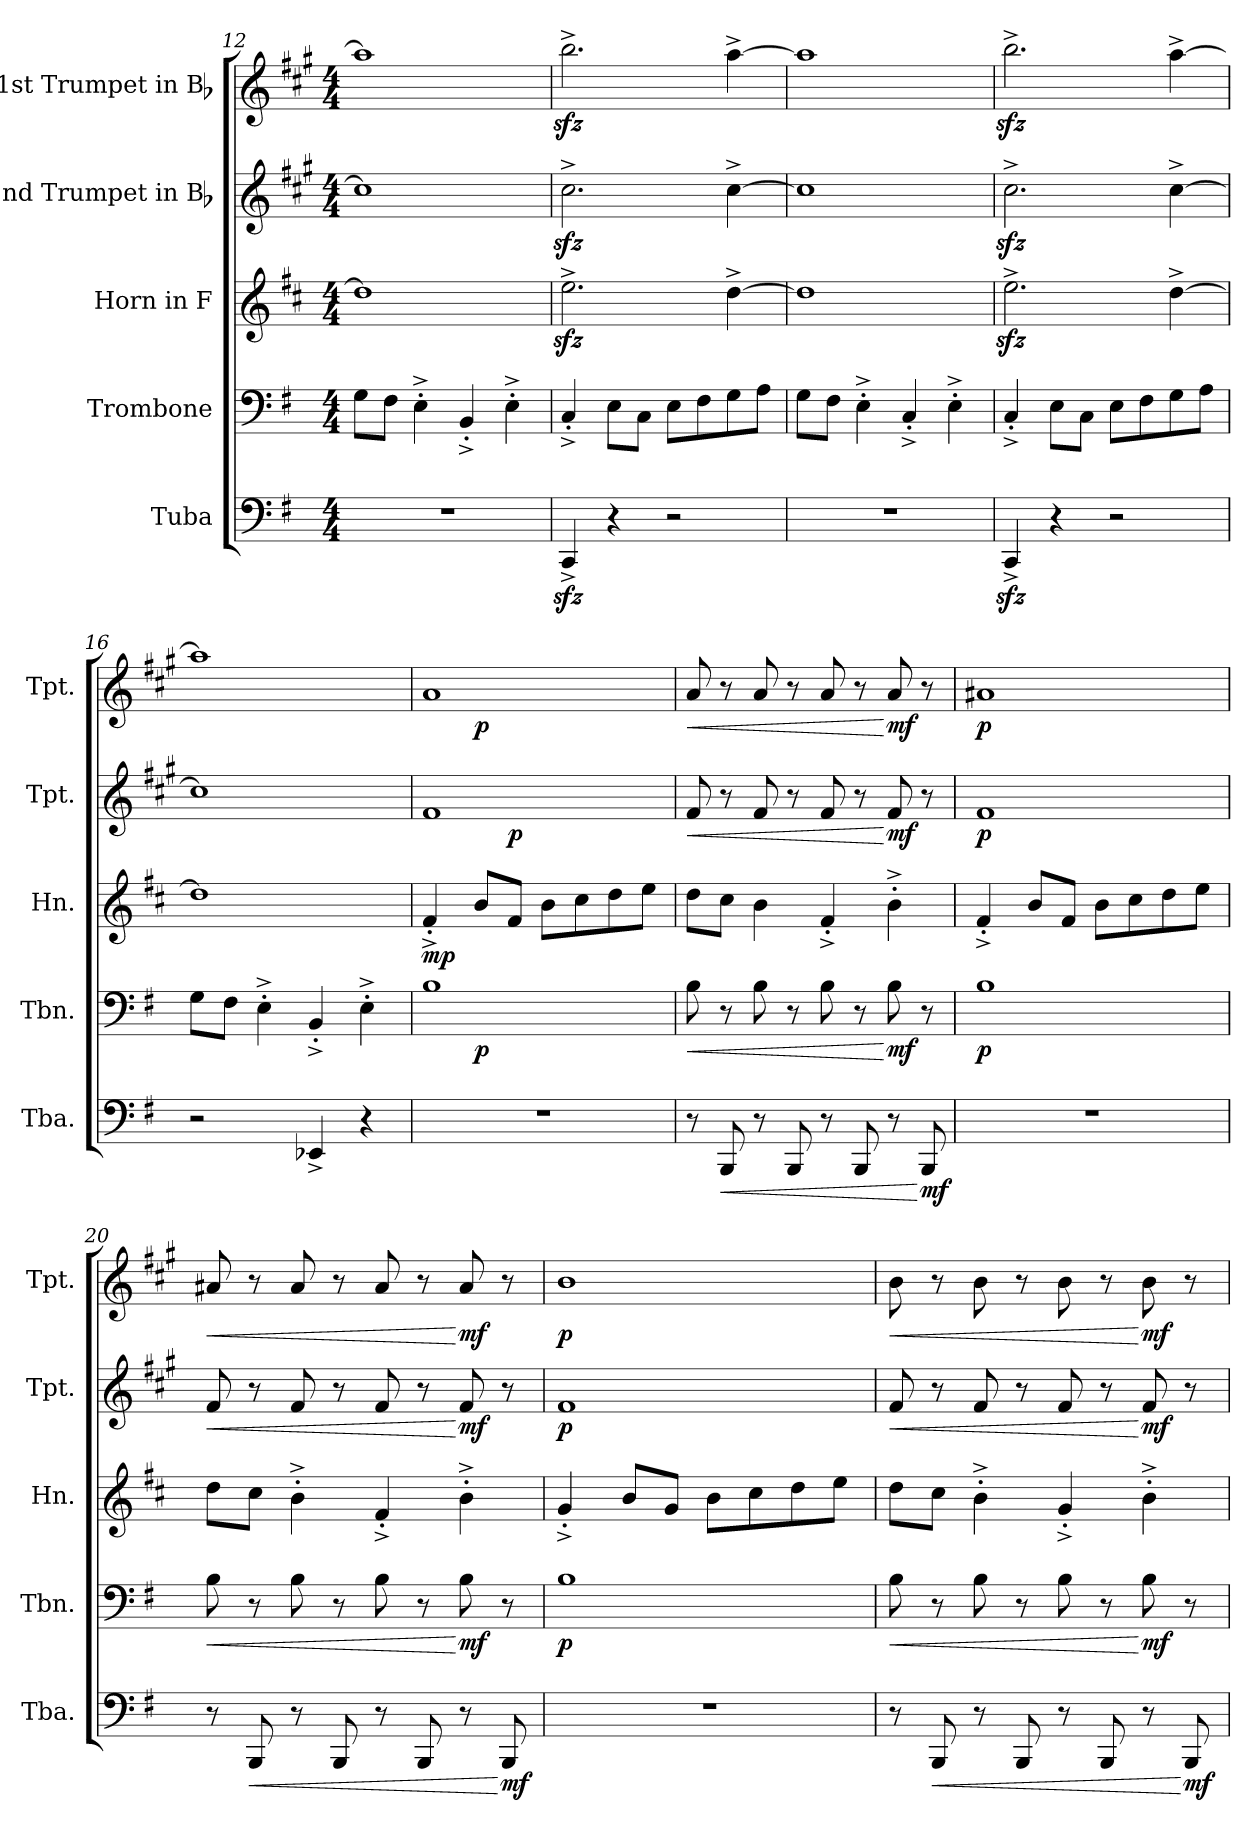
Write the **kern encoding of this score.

**kern	**dynam	**kern	**dynam	**kern	**dynam	**kern	**dynam	**kern	**dynam
*part5	*part5	*part4	*part4	*part3	*part3	*part2	*part2	*part1	*part1
*staff5	*staff5	*staff4	*staff4	*staff3	*staff3	*staff2	*staff2	*staff1	*staff1
*I"Tuba	*	*I"Trombone	*	*I"Horn in F	*	*I"2nd Trumpet in Bb	*	*I"1st Trumpet in Bb	*
*I'Tba.	*	*I'Tbn.	*	*I'Hn.	*	*I'Tpt.	*	*I'Tpt.	*
*clefF4	*	*clefF4	*	*clefG2	*	*clefG2	*	*clefG2	*
*	*	*	*	*ITrd4c7	*	*ITrd1c2	*	*ITrd1c2	*
*k[f#]	*	*k[f#]	*	*k[f#]	*	*k[f#]	*	*k[f#]	*
*G:	*	*G:	*	*G:	*	*G:	*	*G:	*
*M4/4	*	*M4/4	*	*M4/4	*	*M4/4	*	*M4/4	*
=12	=12	=12	=12	=12	=12	=12	=12	=12	=12
1r	.	8G\L	.	1g]	.	1b]	.	1gg]	.
.	.	8F#\J	.	.	.	.	.	.	.
.	.	4E'^\	.	.	.	.	.	.	.
.	.	4BB'^/	.	.	.	.	.	.	.
.	.	4E'^\	.	.	.	.	.	.	.
=13	=13	=13	=13	=13	=13	=13	=13	=13	=13
4CCzz<^/	.	4C'^/	.	2.azz<^\	.	2.bzz<^\	.	2.aazz<^\	.
4r	.	8E\L	.	.	.	.	.	.	.
.	.	8C\J	.	.	.	.	.	.	.
2r	.	8E\L	.	.	.	.	.	.	.
.	.	8F#\	.	.	.	.	.	.	.
.	.	8G\	.	[4g^\	.	[4b^\	.	[4gg^\	.
.	.	8A\J	.	.	.	.	.	.	.
=14	=14	=14	=14	=14	=14	=14	=14	=14	=14
1r	.	8G\L	.	1g]	.	1b]	.	1gg]	.
.	.	8F#\J	.	.	.	.	.	.	.
.	.	4E'^\	.	.	.	.	.	.	.
.	.	4C'^/	.	.	.	.	.	.	.
.	.	4E'^\	.	.	.	.	.	.	.
=15	=15	=15	=15	=15	=15	=15	=15	=15	=15
4CCzz<^/	.	4C'^/	.	2.azz<^\	.	2.bzz<^\	.	2.aazz<^\	.
4r	.	8E\L	.	.	.	.	.	.	.
.	.	8C\J	.	.	.	.	.	.	.
2r	.	8E\L	.	.	.	.	.	.	.
.	.	8F#\	.	.	.	.	.	.	.
.	.	8G\	.	[4g^\	.	[4b^\	.	[4gg^\	.
.	.	8A\J	.	.	.	.	.	.	.
=16	=16	=16	=16	=16	=16	=16	=16	=16	=16
2r	.	8G\L	.	1g]	.	1b]	.	1gg]	.
.	.	8F#\J	.	.	.	.	.	.	.
.	.	4E'^\	.	.	.	.	.	.	.
4EE-X^/	.	4BB'^/	.	.	.	.	.	.	.
4r	.	4E'^\	.	.	.	.	.	.	.
=17	=17	=17	=17	=17	=17	=17	=17	=17	=17
!	!	!	!	!	!	!	!	!LO:TX:a:i:t=subito	!
!	!	!	!	!	!	!LO:TX:a:i:t=subito	!	!	!
!	!	!LO:TX:a:i:t=subito	!	!	!	!	!	!	!
!	!	!	!	!	!LO:DY:b	!	!	!	!
*	*	*^	*	*	*	*^	*	*^	*
1r	.	1B	4ryy	.	4B'^/	mp	1e	4.ryy	.	1g	4ryy	.
!	!	!	!	!LO:DY:b	!	!	!	!	!	!	!	!LO:DY:b
.	.	.	2.ryy	p	8e/L	.	.	.	.	.	2.ryy	p
!	!	!	!	!	!	!	!	!	!LO:DY:b	!	!	!
.	.	.	.	.	8B/J	.	.	2ryy	p	.	.	.
.	.	.	.	.	8e\L	.	.	.	.	.	.	.
.	.	.	.	.	8f#\	.	.	.	.	.	.	.
.	.	.	.	.	8g\	.	.	.	.	.	.	.
.	.	.	.	.	8a\J	.	.	8ryy	.	.	.	.
!!LO:LB:g=z
=18	=18	=18	=18	=18	=18	=18	=18	=18	=18	=18	=18	=18
!	!	!	!	!LO:HP:b	!	!	!	!	!LO:HP:b	!	!	!LO:HP:b
*	*	*	*	*	*	*	*v	*v	*	*	*	*
*	*	*v	*v	*	*	*	*	*	*v	*v	*
8r	.	8B\	<	8g\L	.	8e/	<	8g/	<
!	!LO:HP:b	!	!	!	!	!	!	!	!
8BBB/	<	8r	.	8f#\J	.	8r	.	8r	.
8r	.	8B\	.	4e\	.	8e/	.	8g/	.
8BBB/	.	8r	.	.	.	8r	.	8r	.
8r	.	8B\	.	4B'^/	.	8e/	.	8g/	.
8BBB/	.	8r	.	.	.	8r	.	8r	.
!	!	!	!LO:DY:n=1:b	!	!	!	!LO:DY:n=1:b	!	!LO:DY:n=1:b
8r	.	8B\	[ mf	4e'^\	.	8e/	[ mf	8g/	[ mf
!	!LO:DY:n=1:b	!	!	!	!	!	!	!	!
8BBB/	[ mf	8r	.	.	.	8r	.	8r	.
=19	=19	=19	=19	=19	=19	=19	=19	=19	=19
!	!	!	!LO:DY:b	!	!	!	!LO:DY:b	!	!LO:DY:b
1r	.	1B	p	4B'^/	.	1e	p	1g#X	p
.	.	.	.	8e/L	.	.	.	.	.
.	.	.	.	8B/J	.	.	.	.	.
.	.	.	.	8e\L	.	.	.	.	.
.	.	.	.	8f#\	.	.	.	.	.
.	.	.	.	8g\	.	.	.	.	.
.	.	.	.	8a\J	.	.	.	.	.
=20	=20	=20	=20	=20	=20	=20	=20	=20	=20
!	!	!	!LO:HP:b	!	!	!	!LO:HP:b	!	!LO:HP:b
8r	.	8B\	<	8g\L	.	8e/	<	8g#X/	<
!	!LO:HP:b	!	!	!	!	!	!	!	!
8BBB/	<	8r	.	8f#\J	.	8r	.	8r	.
8r	.	8B\	.	4e'^\	.	8e/	.	8g#/	.
8BBB/	.	8r	.	.	.	8r	.	8r	.
8r	.	8B\	.	4B'^/	.	8e/	.	8g#/	.
8BBB/	.	8r	.	.	.	8r	.	8r	.
!	!	!	!LO:DY:n=1:b	!	!	!	!LO:DY:n=1:b	!	!LO:DY:n=1:b
8r	.	8B\	[ mf	4e'^\	.	8e/	[ mf	8g#/	[ mf
!	!LO:DY:n=1:b	!	!	!	!	!	!	!	!
8BBB/	[ mf	8r	.	.	.	8r	.	8r	.
=21	=21	=21	=21	=21	=21	=21	=21	=21	=21
!	!	!	!LO:DY:b	!	!	!	!LO:DY:b	!	!LO:DY:b
1r	.	1B	p	4c'^/	.	1e	p	1a	p
.	.	.	.	8e/L	.	.	.	.	.
.	.	.	.	8c/J	.	.	.	.	.
.	.	.	.	8e\L	.	.	.	.	.
.	.	.	.	8f#\	.	.	.	.	.
.	.	.	.	8g\	.	.	.	.	.
.	.	.	.	8a\J	.	.	.	.	.
=22	=22	=22	=22	=22	=22	=22	=22	=22	=22
!	!	!	!LO:HP:b	!	!	!	!LO:HP:b	!	!LO:HP:b
8r	.	8B\	<	8g\L	.	8e/	<	8a\	<
!	!LO:HP:b	!	!	!	!	!	!	!	!
8BBB/	<	8r	.	8f#\J	.	8r	.	8r	.
8r	.	8B\	.	4e'^\	.	8e/	.	8a\	.
8BBB/	.	8r	.	.	.	8r	.	8r	.
8r	.	8B\	.	4c'^/	.	8e/	.	8a\	.
8BBB/	.	8r	.	.	.	8r	.	8r	.
!	!	!	!LO:DY:n=1:b	!	!	!	!LO:DY:n=1:b	!	!LO:DY:n=1:b
8r	.	8B\	[ mf	4e'^\	.	8e/	[ mf	8a\	[ mf
!	!LO:DY:n=1:b	!	!	!	!	!	!	!	!
8BBB/	[ mf	8r	.	.	.	8r	.	8r	.
=	=	=	=	=	=	=	=	=	=
*-	*-	*-	*-	*-	*-	*-	*-	*-	*-
